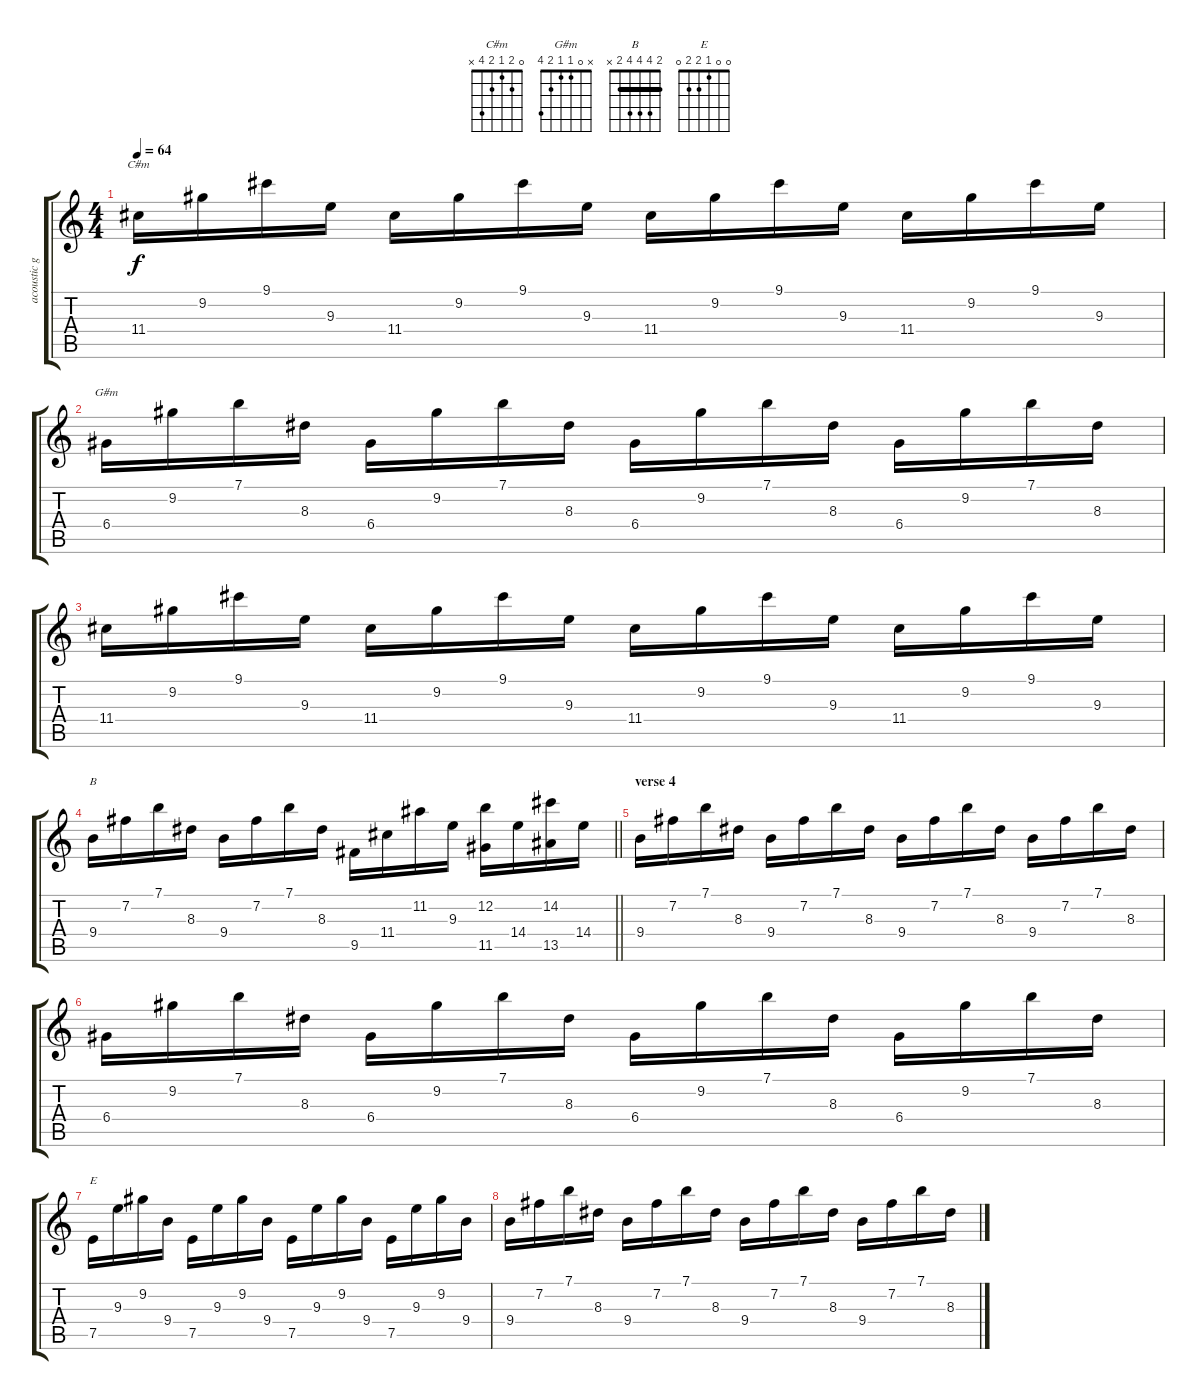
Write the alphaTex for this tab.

\track ("acoustic guitar " "acoustic g") {instrument acousticguitarnylon}
\staff {score tabs}
\tuning (E4 B3 G3 D3 A2 E2) {hide}
\chord ("C#m" 0 2 1 2 4 x)
\chord ("G#m" x 0 1 1 2 4)
\chord ("B" 2 4 4 4 2 x) {barre 2}
\chord ("E" 0 0 1 2 2 0)
\ts (4 4)
\tempo 64
\clef g2
\ks c
11.4.16{ch "C#m" dy f} 9.2.16 9.1.16 9.3.16 11.4.16 9.2.16 9.1.16 9.3.16 11.4.16 9.2.16 9.1.16 9.3.16 11.4.16 9.2.16 9.1.16 9.3.16 |
6.4.16{ch "G#m"} 9.2.16 7.1.16 8.3.16 6.4.16 9.2.16 7.1.16 8.3.16 6.4.16 9.2.16 7.1.16 8.3.16 6.4.16 9.2.16 7.1.16 8.3.16 |
11.4.16 9.2.16 9.1.16 9.3.16 11.4.16 9.2.16 9.1.16 9.3.16 11.4.16 9.2.16 9.1.16 9.3.16 11.4.16 9.2.16 9.1.16 9.3.16 |
\barLineRight lightlight
9.4.16{ch "B"} 7.2.16 7.1.16 8.3.16 9.4.16 7.2.16 7.1.16 8.3.16 9.5.16 11.4.16 11.2.16 9.3.16 (12.2 11.5).16 14.4.16 (14.2 13.5).16 14.4.16 |
\section ("" "verse 4")
9.4.16 7.2.16 7.1.16 8.3.16 9.4.16 7.2.16 7.1.16 8.3.16 9.4.16 7.2.16 7.1.16 8.3.16 9.4.16 7.2.16 7.1.16 8.3.16 |
6.4.16 9.2.16 7.1.16 8.3.16 6.4.16 9.2.16 7.1.16 8.3.16 6.4.16 9.2.16 7.1.16 8.3.16 6.4.16 9.2.16 7.1.16 8.3.16 |
7.5.16{ch "E"} 9.3.16 9.2.16 9.4.16 7.5.16 9.3.16 9.2.16 9.4.16 7.5.16 9.3.16 9.2.16 9.4.16 7.5.16 9.3.16 9.2.16 9.4.16 |
9.4.16 7.2.16 7.1.16 8.3.16 9.4.16 7.2.16 7.1.16 8.3.16 9.4.16 7.2.16 7.1.16 8.3.16 9.4.16 7.2.16 7.1.16 8.3.16
